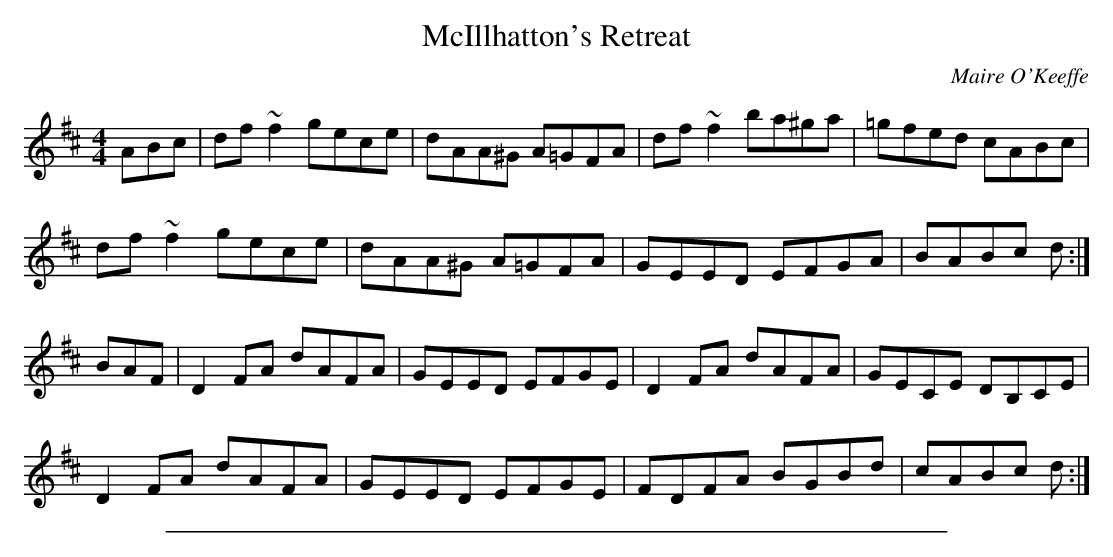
X:1
T: McIllhatton's Retreat
M:4/4
L:1/8
C:Maire O'Keeffe
K:D
ABc \
| df~f2 gece | dAA^G A=GFA | df~f2 ba^ga | =gfed cABc |
  df~f2 gece | dAA^G A=GFA | GEED  EFGA  | BABc  d :|
BAF \
| D2FA dAFA | GEED EFGE | D2FA dAFA | GECE DB,CE |
  D2FA dAFA | GEED EFGE | FDFA BGBd | cABc d :|
